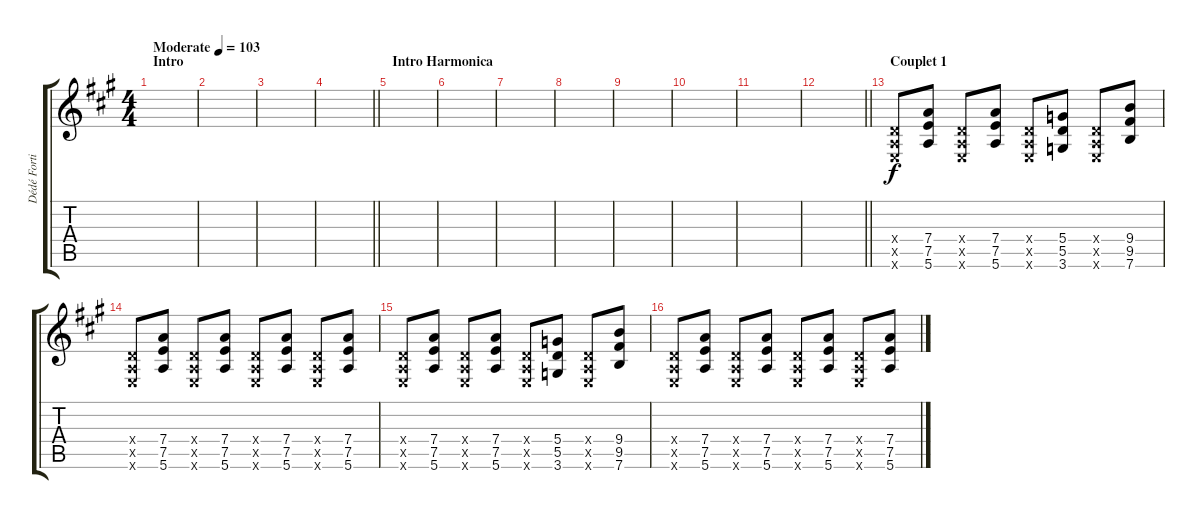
\track ("Dédé Fortin (guitar)" "Dédé Forti") {instrument acousticguitarsteel}
\staff {score tabs}
\tuning (E4 B3 G3 D3 A2 E2) {hide}
\ts (4 4)
\section ("" "Intro")
\tempo (103 "Moderate")
\clef g2
\ks a
|
|
|
\barLineRight lightlight
|
\section ("" "Intro Harmonica")
|
|
|
|
|
|
|
\barLineRight lightlight
|
\section ("" "Couplet 1")
(0.4{x} 0.5{x} 0.6{x}).8 (7.4 7.5 5.6).8 (0.4{x} 0.5{x} 0.6{x}).8 (7.4 7.5 5.6).8 (0.4{x} 0.5{x} 0.6{x}).8 (5.4 5.5 3.6).8 (0.4{x} 0.5{x} 0.6{x}).8 (9.4 9.5 7.6).8 |
(0.4{x} 0.5{x} 0.6{x}).8 (7.4 7.5 5.6).8 (0.4{x} 0.5{x} 0.6{x}).8 (7.4 7.5 5.6).8 (0.4{x} 0.5{x} 0.6{x}).8 (7.4 7.5 5.6).8 (0.4{x} 0.5{x} 0.6{x}).8 (7.4 7.5 5.6).8 |
(0.4{x} 0.5{x} 0.6{x}).8 (7.4 7.5 5.6).8 (0.4{x} 0.5{x} 0.6{x}).8 (7.4 7.5 5.6).8 (0.4{x} 0.5{x} 0.6{x}).8 (5.4 5.5 3.6).8 (0.4{x} 0.5{x} 0.6{x}).8 (9.4 9.5 7.6).8 |
(0.4{x} 0.5{x} 0.6{x}).8 (7.4 7.5 5.6).8 (0.4{x} 0.5{x} 0.6{x}).8 (7.4 7.5 5.6).8 (0.4{x} 0.5{x} 0.6{x}).8 (7.4 7.5 5.6).8 (0.4{x} 0.5{x} 0.6{x}).8 (7.4 7.5 5.6).8
